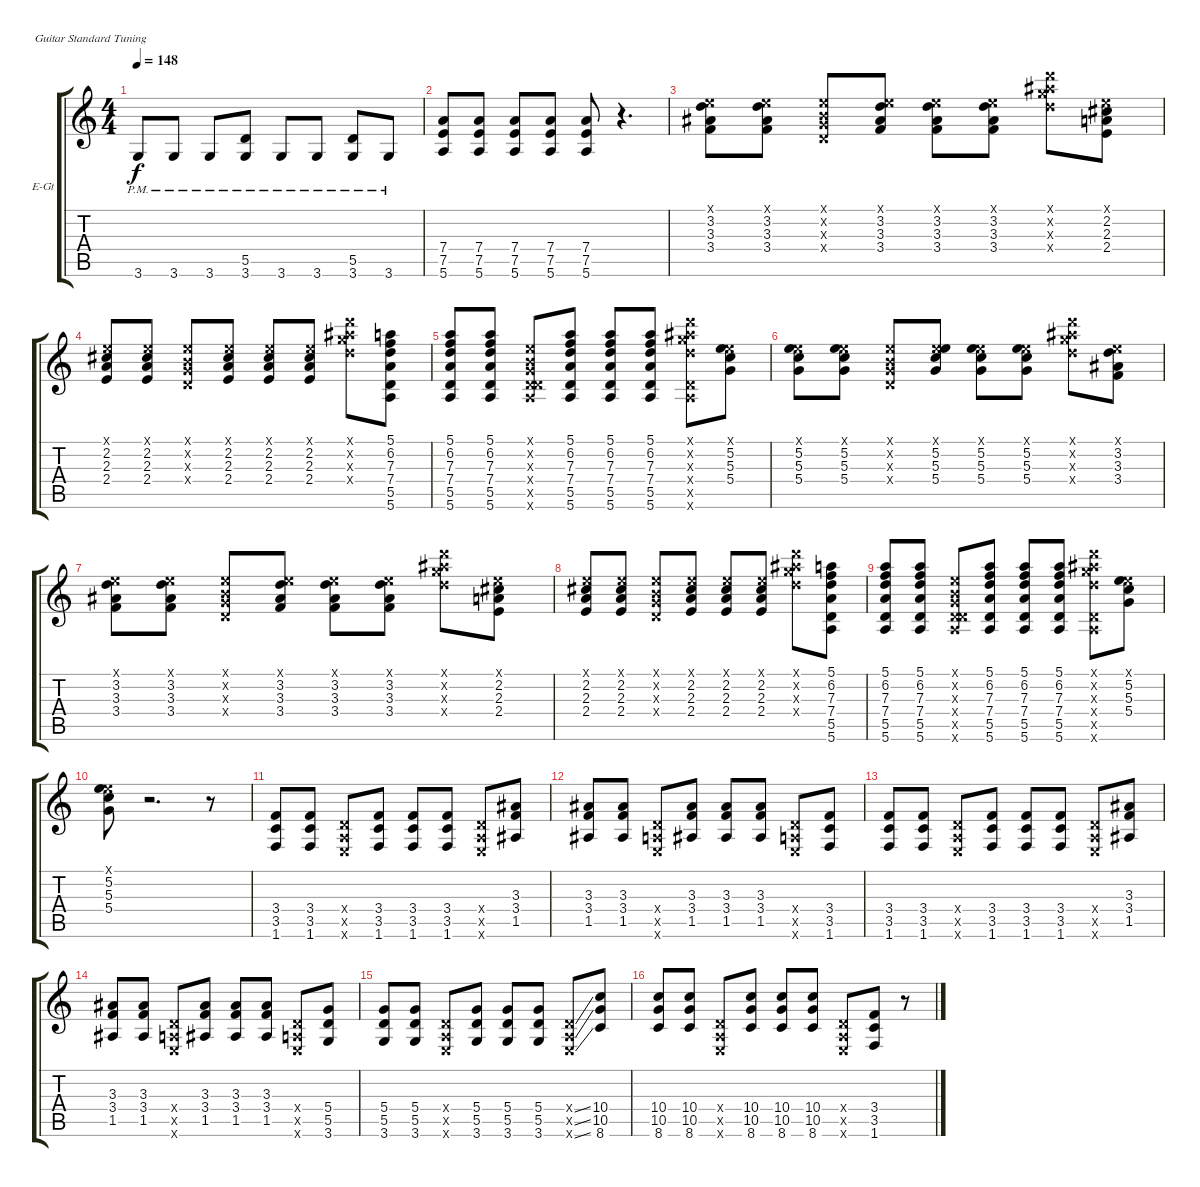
\defaultSystemsLayout 4
\bracketExtendMode groupsimilarinstruments
\firstSystemTrackNameOrientation horizontal
\otherSystemsTrackNameOrientation horizontal
\track ("Аня" "E-Gt") {instrument distortionguitar}
\staff {score tabs}
\tuning (E4 B3 G3 D3 A2 E2)
\ts (4 4)
\tempo 148
\clef g2
\ks c
3.6{pm}.8{dy f} 3.6{pm}.8 3.6{pm}.8 (5.5{pm} 3.6{pm}).8 3.6{pm}.8 3.6{pm}.8 (5.5{pm} 3.6{pm}).8 3.6{pm}.8 |
(7.4 7.5 5.6).8 (7.4 7.5 5.6).8 (7.4 7.5 5.6).8 (7.4 7.5 5.6).8 (7.4 7.5 5.6).8 r.4{d} |
(0.1{x} 3.2 3.3 3.4).8 (0.1{x} 3.2 3.3 3.4).8 (0.1{x} 0.2{x} 0.3{x} 0.4{x}).8 (0.1{x} 3.2 3.3 3.4).8 (0.1{x} 3.2 3.3 3.4).8 (0.1{x} 3.2 3.3 3.4).8 (10.1{x} 11.2{x} 12.3{x} 12.4{x}).8 (0.1{x} 2.2 2.3 2.4).8 |
(0.1{x} 2.2 2.3 2.4).8 (0.1{x} 2.2 2.3 2.4).8 (0.1{x} 0.2{x} 0.3{x} 0.4{x}).8 (0.1{x} 2.2 2.3 2.4).8 (0.1{x} 2.2 2.3 2.4).8 (0.1{x} 2.2 2.3 2.4).8 (10.1{x} 11.2{x} 12.3{x} 12.4{x}).8 (5.1 6.2 7.3 7.4 5.5 5.6).8 |
(5.1 6.2 7.3 7.4 5.5 5.6).8 (5.1 6.2 7.3 7.4 5.5 5.6).8 (0.1{x} 0.2{x} 0.3{x} 0.4{x} 5.5{x} 5.6{x}).8 (5.1 6.2 7.3 7.4 5.5 5.6).8 (5.1 6.2 7.3 7.4 5.5 5.6).8 (5.1 6.2 7.3 7.4 5.5 5.6).8 (10.1{x} 11.2{x} 12.3{x} 12.4{x} 5.5{x} 5.6{x}).8 (0.1{x} 5.2 5.3 5.4).8 |
(0.1{x} 5.2 5.3 5.4).8 (0.1{x} 5.2 5.3 5.4).8 (0.1{x} 0.2{x} 0.3{x} 0.4{x}).8 (0.1{x} 5.2 5.3 5.4).8 (0.1{x} 5.2 5.3 5.4).8 (0.1{x} 5.2 5.3 5.4).8 (10.1{x} 11.2{x} 12.3{x} 12.4{x}).8 (0.1{x} 3.2 3.3 3.4).8 |
(0.1{x} 3.2 3.3 3.4).8 (0.1{x} 3.2 3.3 3.4).8 (0.1{x} 0.2{x} 0.3{x} 0.4{x}).8 (0.1{x} 3.2 3.3 3.4).8 (0.1{x} 3.2 3.3 3.4).8 (0.1{x} 3.2 3.3 3.4).8 (10.1{x} 11.2{x} 12.3{x} 12.4{x}).8 (0.1{x} 2.2 2.3 2.4).8 |
(0.1{x} 2.2 2.3 2.4).8 (0.1{x} 2.2 2.3 2.4).8 (0.1{x} 0.2{x} 0.3{x} 0.4{x}).8 (0.1{x} 2.2 2.3 2.4).8 (0.1{x} 2.2 2.3 2.4).8 (0.1{x} 2.2 2.3 2.4).8 (10.1{x} 11.2{x} 12.3{x} 12.4{x}).8 (5.1 6.2 7.3 7.4 5.5 5.6).8 |
(5.1 6.2 7.3 7.4 5.5 5.6).8 (5.1 6.2 7.3 7.4 5.5 5.6).8 (0.1{x} 0.2{x} 0.3{x} 0.4{x} 5.5{x} 5.6{x}).8 (5.1 6.2 7.3 7.4 5.5 5.6).8 (5.1 6.2 7.3 7.4 5.5 5.6).8 (5.1 6.2 7.3 7.4 5.5 5.6).8 (10.1{x} 11.2{x} 12.3{x} 12.4{x} 5.5{x} 5.6{x}).8 (0.1{x} 5.2 5.3 5.4).8 |
(0.1{x} 5.2 5.3 5.4).8 r.2{d} r.8 |
(3.4 1.6 3.5).8 (3.4 1.6 3.5).8 (0.4{x} 0.5{x} 0.6{x}).8 (3.4 1.6 3.5).8 (3.4 1.6 3.5).8 (3.4 1.6 3.5).8 (0.4{x} 0.5{x} 0.6{x}).8 (3.4 1.5 3.3).8 |
(3.4 1.5 3.3).8 (3.4 1.5 3.3).8 (0.4{x} 0.5{x} 0.6{x}).8 (3.4 1.5 3.3).8 (3.4 1.5 3.3).8 (3.4 1.5 3.3).8 (0.4{x} 0.5{x} 0.6{x}).8 (3.4 1.6 3.5).8 |
(3.4 1.6 3.5).8 (3.4 1.6 3.5).8 (0.4{x} 0.5{x} 0.6{x}).8 (3.4 1.6 3.5).8 (3.4 1.6 3.5).8 (3.4 1.6 3.5).8 (0.4{x} 0.5{x} 0.6{x}).8 (3.4 1.5 3.3).8 |
(3.4 1.5 3.3).8 (3.4 1.5 3.3).8 (0.4{x} 0.5{x} 0.6{x}).8 (3.4 1.5 3.3).8 (3.4 1.5 3.3).8 (3.4 1.5 3.3).8 (0.4{x} 0.5{x} 0.6{x}).8 (5.4 3.6 5.5).8 |
(5.4 3.6 5.5).8 (5.4 3.6 5.5).8 (0.4{x} 0.5{x} 0.6{x}).8 (5.4 3.6 5.5).8 (5.4 3.6 5.5).8 (5.4 3.6 5.5).8 (0.4{ss x} 0.5{ss x} 0.6{ss x}).8 (10.4 8.6 10.5).8 |
(10.4 8.6 10.5).8 (10.4 8.6 10.5).8 (0.4{x} 0.5{x} 0.6{x}).8 (10.4 8.6 10.5).8 (10.4 8.6 10.5).8 (10.4 8.6 10.5).8 (0.4{x} 0.5{x} 0.6{x}).8 (3.4 1.6 3.5).8 r.8
